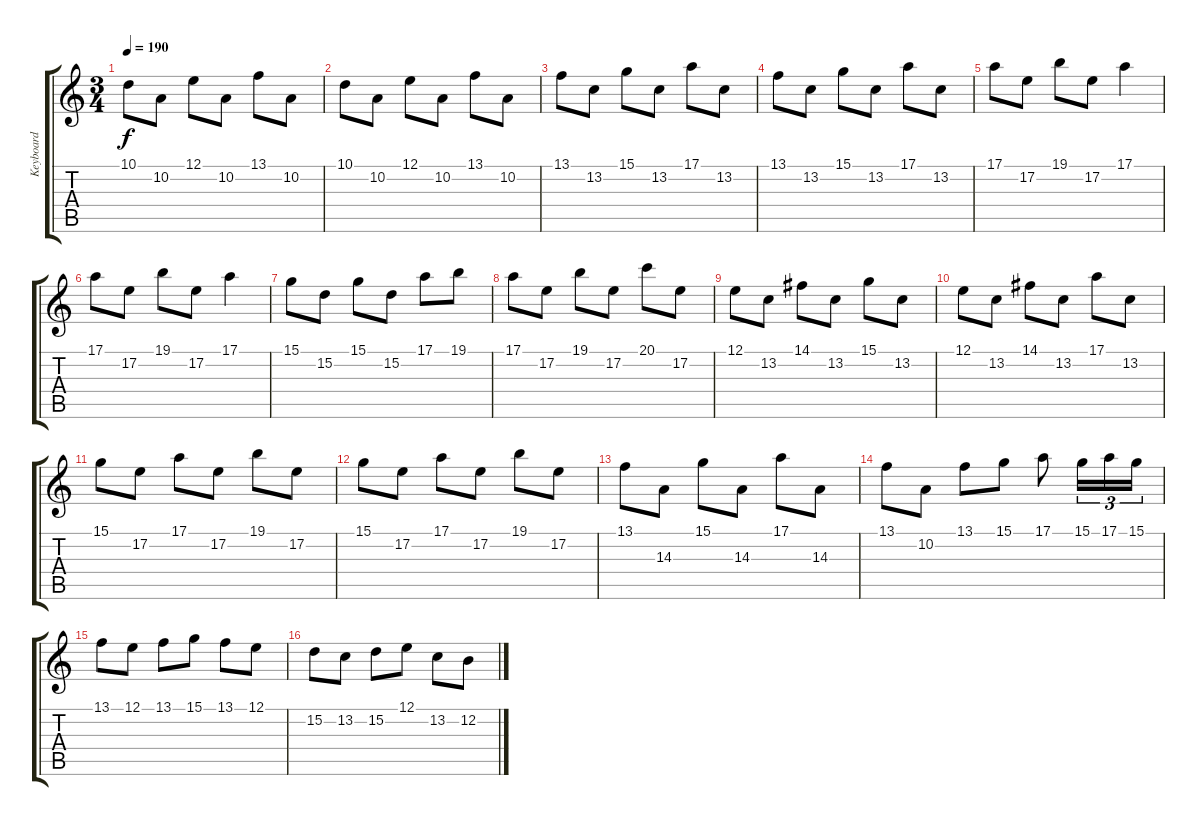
\track ("Keyboard" "Keyboard") {instrument stringensemble1}
\staff {score tabs}
\tuning (E4 B3 G3 D3 A2 E2) {hide}
\ts (3 4)
\tempo 190
\clef g2
\ks c
10.1.8{dy f} 10.2.8 12.1.8 10.2.8 13.1.8 10.2.8 |
10.1.8 10.2.8 12.1.8 10.2.8 13.1.8 10.2.8 |
13.1.8 13.2.8 15.1.8 13.2.8 17.1.8 13.2.8 |
13.1.8 13.2.8 15.1.8 13.2.8 17.1.8 13.2.8 |
17.1.8 17.2.8 19.1.8 17.2.8 17.1.4 |
17.1.8 17.2.8 19.1.8 17.2.8 17.1.4 |
15.1.8 15.2.8 15.1.8 15.2.8 17.1.8 19.1.8 |
17.1.8 17.2.8 19.1.8 17.2.8 20.1.8 17.2.8 |
12.1.8 13.2.8 14.1.8 13.2.8 15.1.8 13.2.8 |
12.1.8 13.2.8 14.1.8 13.2.8 17.1.8 13.2.8 |
15.1.8 17.2.8 17.1.8 17.2.8 19.1.8 17.2.8 |
15.1.8 17.2.8 17.1.8 17.2.8 19.1.8 17.2.8 |
13.1.8 14.3.8 15.1.8 14.3.8 17.1.8 14.3.8 |
13.1.8 10.2.8 13.1.8 15.1.8 17.1.8 15.1.16{tu (3 2)} 17.1.16{tu (3 2)} 15.1.16{tu (3 2)} |
13.1.8 12.1.8 13.1.8 15.1.8 13.1.8 12.1.8 |
15.2.8 13.2.8 15.2.8 12.1.8 13.2.8 12.2.8
